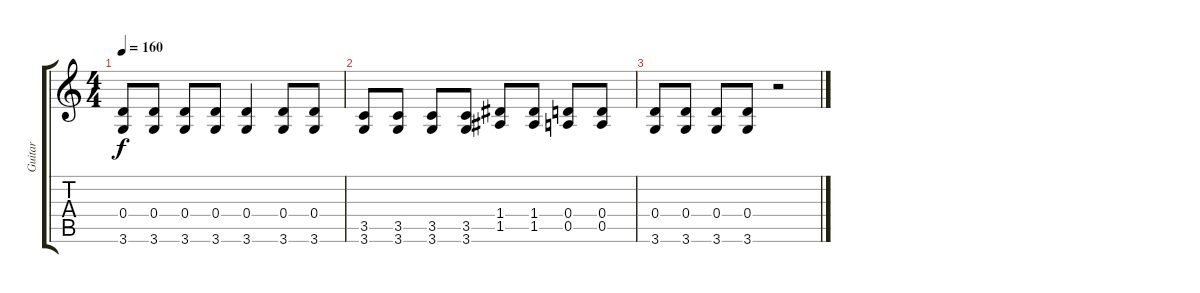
\track ("Guitar" "Guitar") {instrument overdrivenguitar}
\staff {score tabs}
\tuning (E4 B3 G3 D3 A2 E2) {hide}
\ts (4 4)
\tempo 160
\clef g2
\ks c
(0.4 3.6).8{dy f} (0.4 3.6).8 (0.4 3.6).8 (0.4 3.6).8 (0.4 3.6).4 (0.4 3.6).8 (0.4 3.6).8 |
(3.5 3.6).8 (3.5 3.6).8 (3.5 3.6).8 (3.5 3.6).8 (1.4 1.5).8 (1.4 1.5).8 (0.4 0.5).8 (0.4 0.5).8 |
(0.4 3.6).8 (0.4 3.6).8 (0.4 3.6).8 (0.4 3.6).8 r.2
